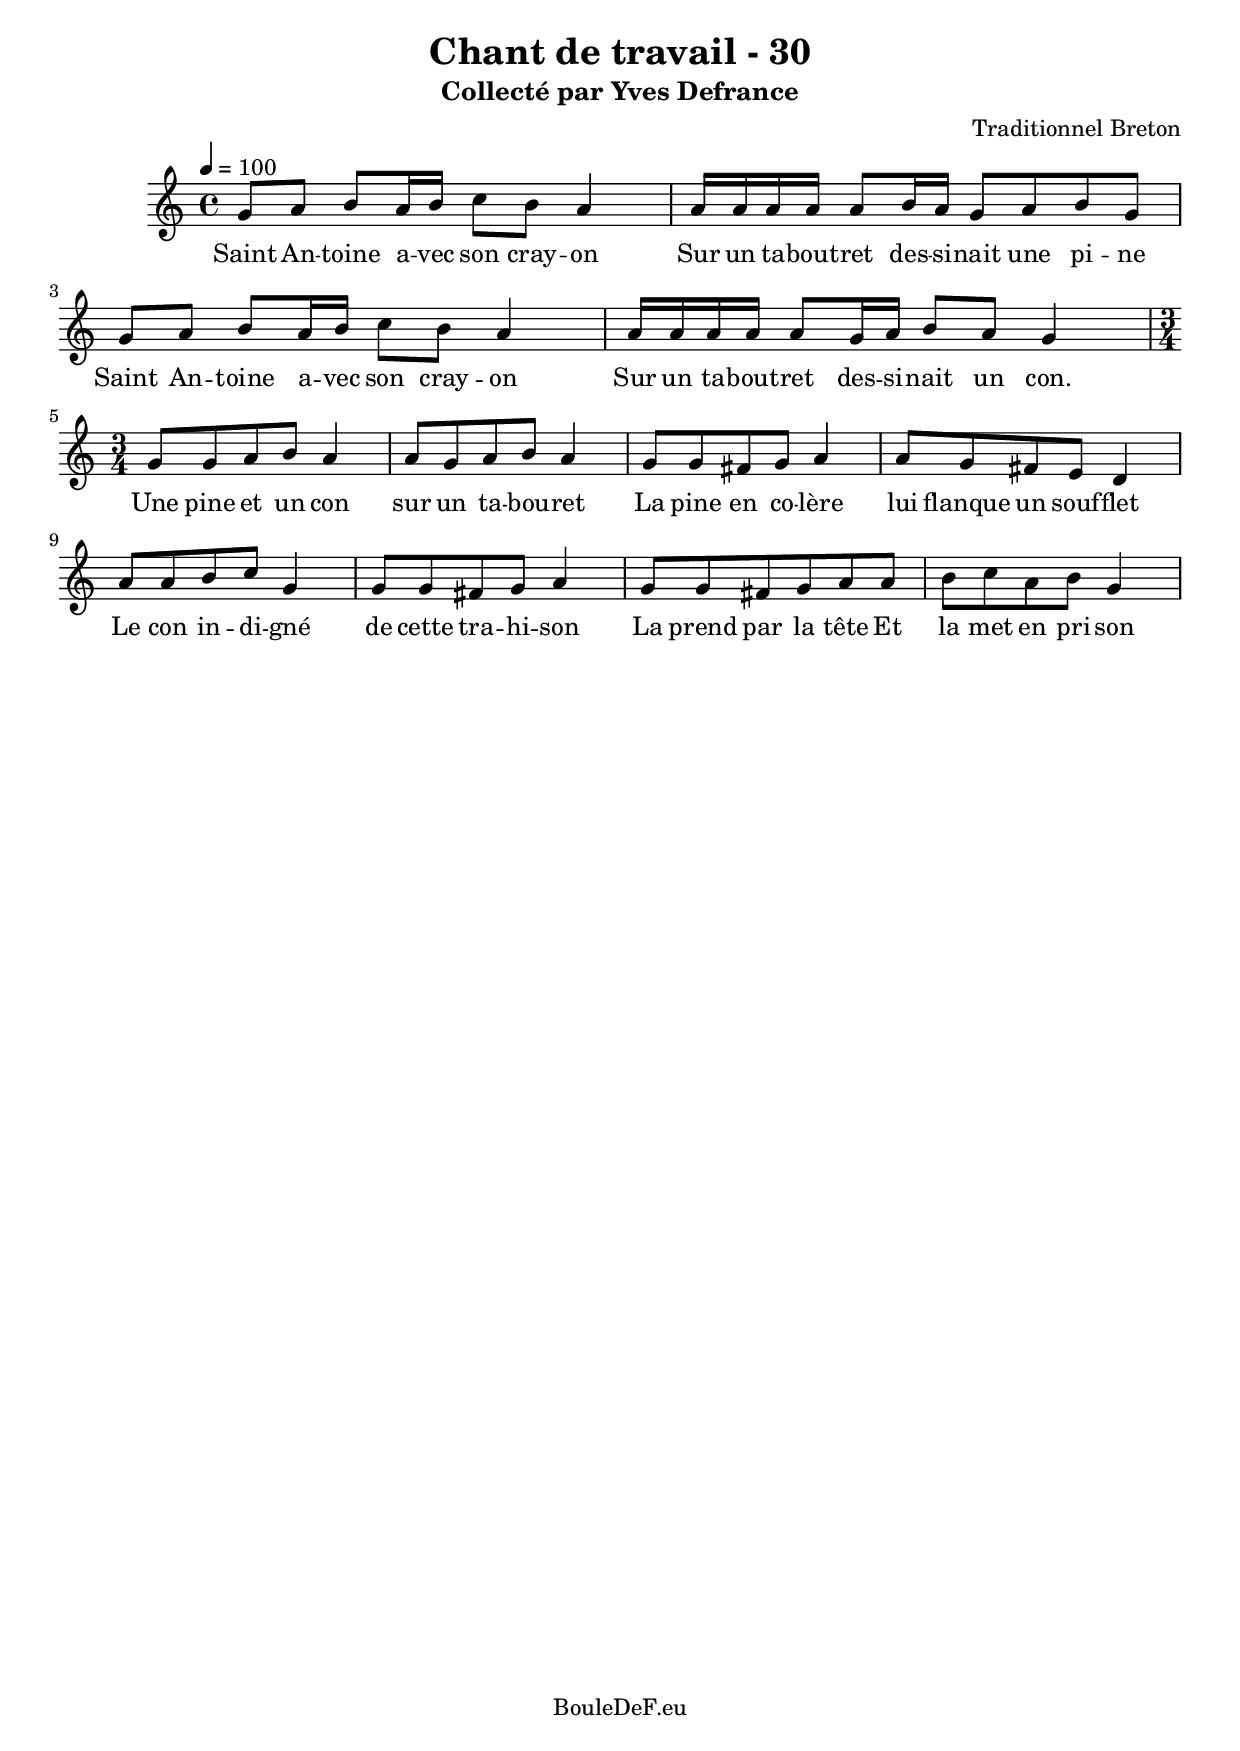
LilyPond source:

\version "2.16.0"
\include "italiano.ly"

\header {
	title = "Chant de travail - 30"
	subtitle = "Collecté par Yves Defrance"
	composer = "Traditionnel Breton"
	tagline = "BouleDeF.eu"
}

\score {
	\new Staff \relative sib' {
		\clef "treble"
		\time 4/4
		\tempo 4 = 100

		| sol8 la si la16 si do8 si la4
		| la16 la la la la8 si16 la sol8 la si sol
		| sol la si la16 si do8 si la4
		| la16 la la la la8 sol16 la si8 la sol4
		\break

		\time 3/4
		| sol8 sol la si la4
		| la8 sol la si la4
		| sol8 sol fad sol la4
		| la8 sol fad mi re4
		| la'8 la si do sol4
		| sol8 sol fad sol la4
		| sol8 sol fad sol la la
		| si8 do la si sol4
	}
	\addlyrics {
		| Saint An -- toine a -- vec son cray -- on
		| Sur un ta -- bout -- ret des -- si -- nait une pi -- ne
		| Saint An -- toine a -- vec son cray -- on
		| Sur un ta -- bout -- ret des -- si -- nait un con.

		| Une pine et un con
		| sur un ta -- bou -- ret
		| La pine en co -- lère
		| lui flanque un souf -- flet
		| Le con in -- di -- gné
		| de cette tra -- hi -- son
		| La prend par la tête Et
		| la met en pri -- son
	}
	\layout {}
	\midi {}
}

